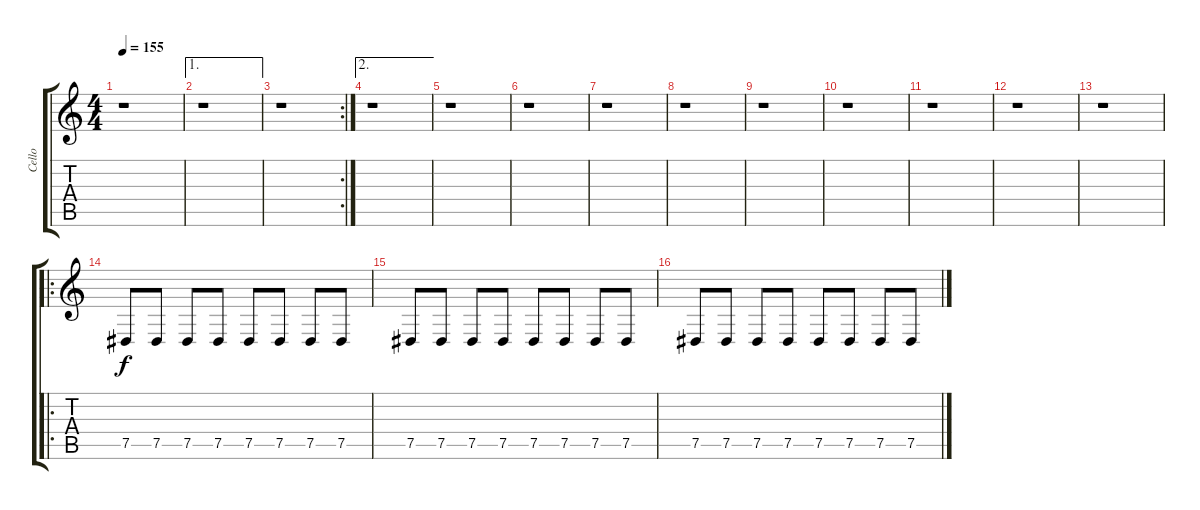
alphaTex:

\track ("Cello" "Cello") {instrument cello}
\staff {score tabs}
\tuning (Eb4 Bb3 Gb3 Db3 Ab2 Eb2) {hide}
\ts (4 4)
\tempo 155
\clef g2
\ks c
r.1{dy f} |
\ae 1
r.1 |
\rc 2
r.1 |
\ae 2
r.1 |
r.1 |
r.1 |
r.1 |
r.1 |
r.1 |
r.1 |
r.1 |
r.1 |
r.1 |
\ro
7.5.8 7.5.8 7.5.8 7.5.8 7.5.8 7.5.8 7.5.8 7.5.8 |
7.5.8 7.5.8 7.5.8 7.5.8 7.5.8 7.5.8 7.5.8 7.5.8 |
7.5.8 7.5.8 7.5.8 7.5.8 7.5.8 7.5.8 7.5.8 7.5.8
